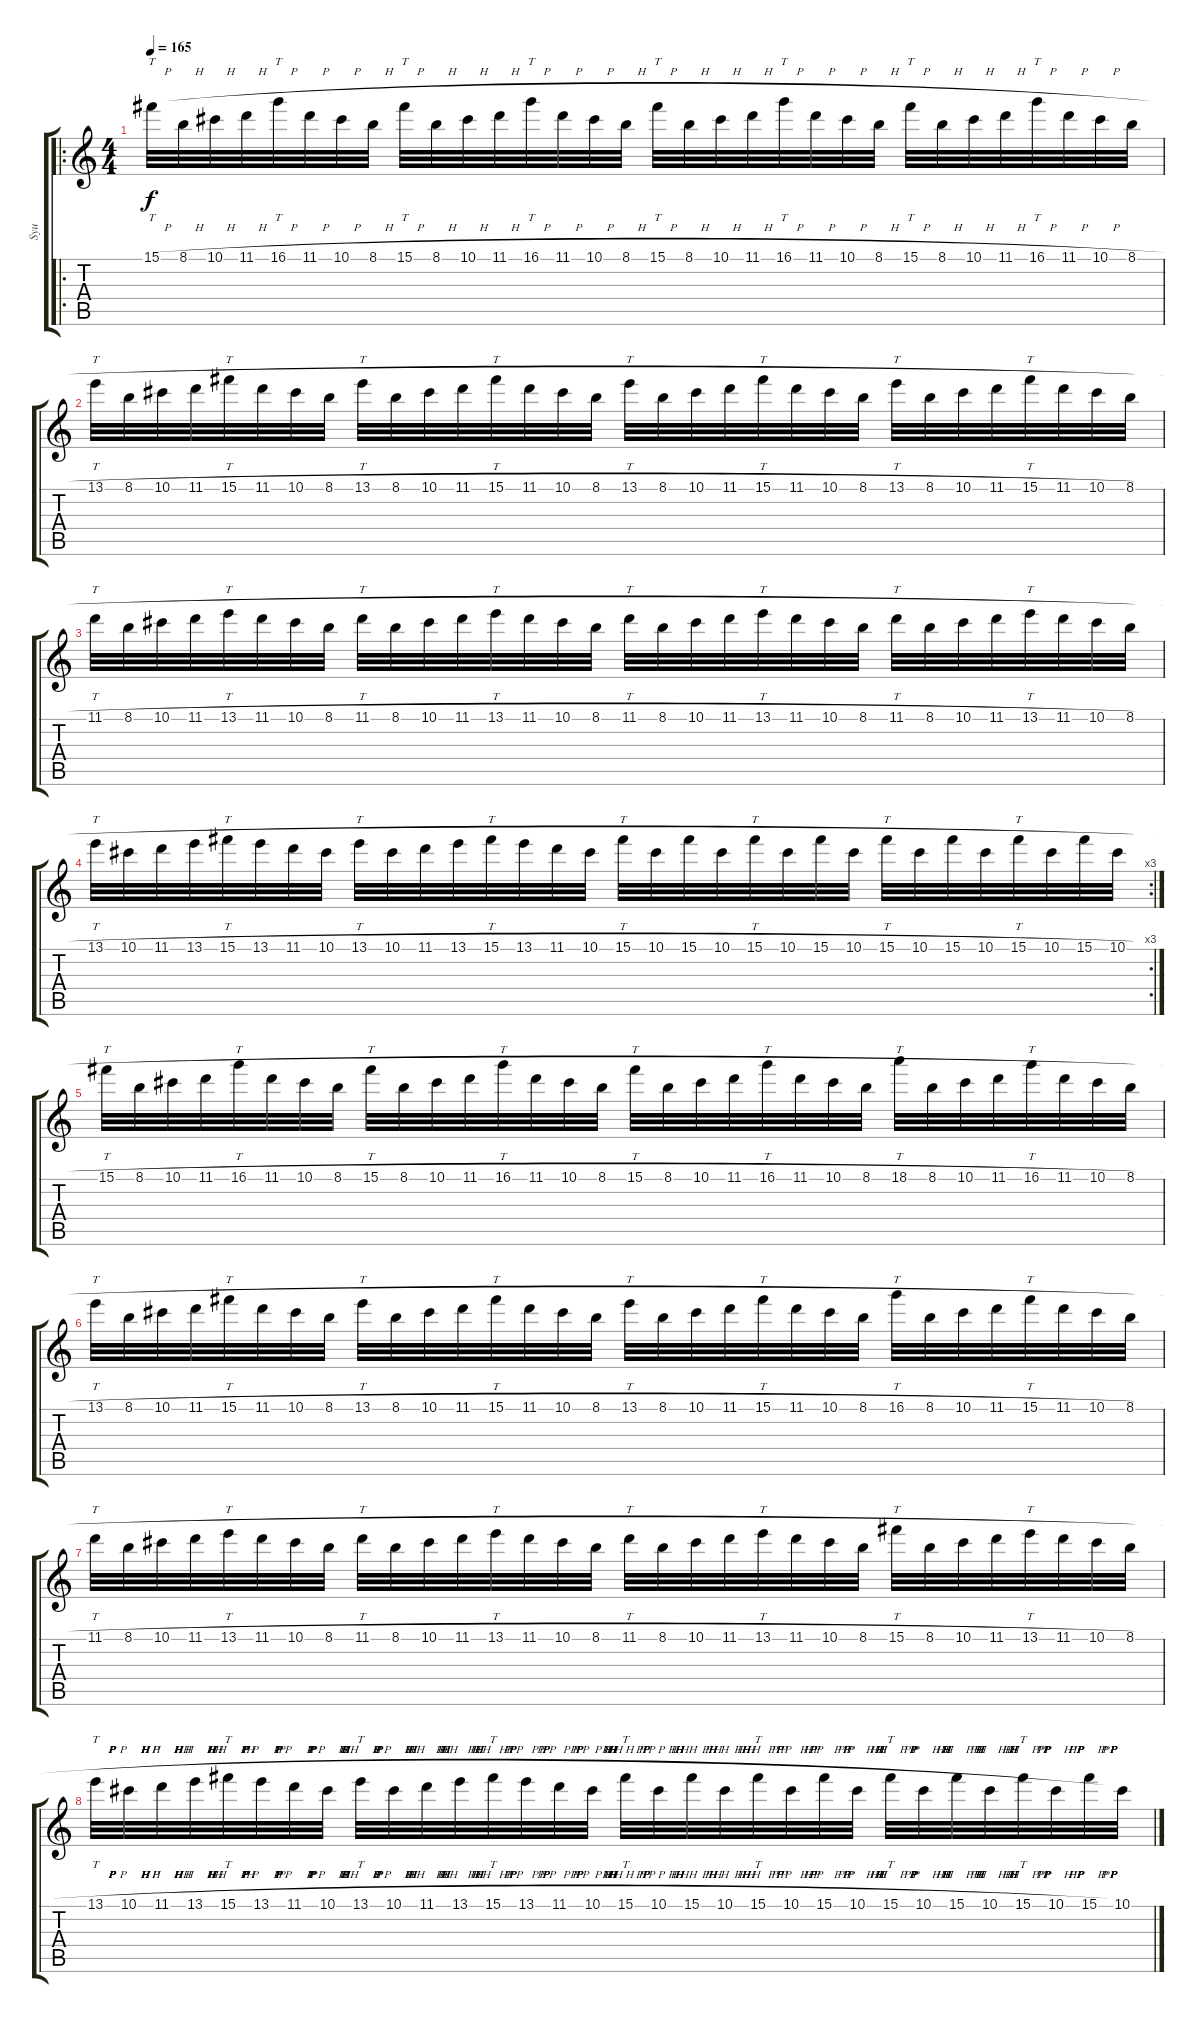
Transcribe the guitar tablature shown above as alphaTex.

\track ("Syu" "Syu") {instrument distortionguitar}
\staff {score tabs}
\tuning (Eb4 Bb3 Gb3 Db3 Ab2 Eb2) {hide}
\ro
\ts (4 4)
\tempo 165
\clef g2
\ks c
15.1{h}.32{tt dy f} 8.1{h}.32 10.1{h}.32 11.1{h}.32 16.1{h}.32{tt} 11.1{h}.32 10.1{h}.32 8.1{h}.32 15.1{h}.32{tt} 8.1{h}.32 10.1{h}.32 11.1{h}.32 16.1{h}.32{tt} 11.1{h}.32 10.1{h}.32 8.1{h}.32 15.1{h}.32{tt} 8.1{h}.32 10.1{h}.32 11.1{h}.32 16.1{h}.32{tt} 11.1{h}.32 10.1{h}.32 8.1{h}.32 15.1{h}.32{tt} 8.1{h}.32 10.1{h}.32 11.1{h}.32 16.1{h}.32{tt} 11.1{h}.32 10.1{h}.32 8.1{h}.32 |
13.1{h}.32{tt} 8.1{h}.32 10.1{h}.32 11.1{h}.32 15.1{h}.32{tt} 11.1{h}.32 10.1{h}.32 8.1{h}.32 13.1{h}.32{tt} 8.1{h}.32 10.1{h}.32 11.1{h}.32 15.1{h}.32{tt} 11.1{h}.32 10.1{h}.32 8.1{h}.32 13.1{h}.32{tt} 8.1{h}.32 10.1{h}.32 11.1{h}.32 15.1{h}.32{tt} 11.1{h}.32 10.1{h}.32 8.1{h}.32 13.1{h}.32{tt} 8.1{h}.32 10.1{h}.32 11.1{h}.32 15.1{h}.32{tt} 11.1{h}.32 10.1{h}.32 8.1{h}.32 |
11.1{h}.32{tt} 8.1{h}.32 10.1{h}.32 11.1{h}.32 13.1{h}.32{tt} 11.1{h}.32 10.1{h}.32 8.1{h}.32 11.1{h}.32{tt} 8.1{h}.32 10.1{h}.32 11.1{h}.32 13.1{h}.32{tt} 11.1{h}.32 10.1{h}.32 8.1{h}.32 11.1{h}.32{tt} 8.1{h}.32 10.1{h}.32 11.1{h}.32 13.1{h}.32{tt} 11.1{h}.32 10.1{h}.32 8.1{h}.32 11.1{h}.32{tt} 8.1{h}.32 10.1{h}.32 11.1{h}.32 13.1{h}.32{tt} 11.1{h}.32 10.1{h}.32 8.1{h}.32 |
\rc 3
13.1{h}.32{tt} 10.1{h}.32 11.1{h}.32 13.1{h}.32 15.1{h}.32{tt} 13.1{h}.32 11.1{h}.32 10.1{h}.32 13.1{h}.32{tt} 10.1{h}.32 11.1{h}.32 13.1{h}.32 15.1{h}.32{tt} 13.1{h}.32 11.1{h}.32 10.1{h}.32 15.1{h}.32{tt} 10.1{h}.32 15.1{h}.32 10.1{h}.32 15.1{h}.32{tt} 10.1{h}.32 15.1{h}.32 10.1{h}.32 15.1{h}.32{tt} 10.1{h}.32 15.1{h}.32 10.1{h}.32 15.1{h}.32{tt} 10.1{h}.32 15.1{h}.32 10.1{h}.32 |
15.1{h}.32{tt} 8.1{h}.32 10.1{h}.32 11.1{h}.32 16.1{h}.32{tt} 11.1{h}.32 10.1{h}.32 8.1{h}.32 15.1{h}.32{tt} 8.1{h}.32 10.1{h}.32 11.1{h}.32 16.1{h}.32{tt} 11.1{h}.32 10.1{h}.32 8.1{h}.32 15.1{h}.32{tt} 8.1{h}.32 10.1{h}.32 11.1{h}.32 16.1{h}.32{tt} 11.1{h}.32 10.1{h}.32 8.1{h}.32 18.1{h}.32{tt} 8.1{h}.32 10.1{h}.32 11.1{h}.32 16.1{h}.32{tt} 11.1{h}.32 10.1{h}.32 8.1{h}.32 |
13.1{h}.32{tt} 8.1{h}.32 10.1{h}.32 11.1{h}.32 15.1{h}.32{tt} 11.1{h}.32 10.1{h}.32 8.1{h}.32 13.1{h}.32{tt} 8.1{h}.32 10.1{h}.32 11.1{h}.32 15.1{h}.32{tt} 11.1{h}.32 10.1{h}.32 8.1{h}.32 13.1{h}.32{tt} 8.1{h}.32 10.1{h}.32 11.1{h}.32 15.1{h}.32{tt} 11.1{h}.32 10.1{h}.32 8.1{h}.32 16.1{h}.32{tt} 8.1{h}.32 10.1{h}.32 11.1{h}.32 15.1{h}.32{tt} 11.1{h}.32 10.1{h}.32 8.1{h}.32 |
11.1{h}.32{tt} 8.1{h}.32 10.1{h}.32 11.1{h}.32 13.1{h}.32{tt} 11.1{h}.32 10.1{h}.32 8.1{h}.32 11.1{h}.32{tt} 8.1{h}.32 10.1{h}.32 11.1{h}.32 13.1{h}.32{tt} 11.1{h}.32 10.1{h}.32 8.1{h}.32 11.1{h}.32{tt} 8.1{h}.32 10.1{h}.32 11.1{h}.32 13.1{h}.32{tt} 11.1{h}.32 10.1{h}.32 8.1{h}.32 15.1{h}.32{tt} 8.1{h}.32 10.1{h}.32 11.1{h}.32 13.1{h}.32{tt} 11.1{h}.32 10.1{h}.32 8.1{h}.32 |
13.1{h}.32{tt} 10.1{h}.32 11.1{h}.32 13.1{h}.32 15.1{h}.32{tt} 13.1{h}.32 11.1{h}.32 10.1{h}.32 13.1{h}.32{tt} 10.1{h}.32 11.1{h}.32 13.1{h}.32 15.1{h}.32{tt} 13.1{h}.32 11.1{h}.32 10.1{h}.32 15.1{h}.32{tt} 10.1{h}.32 15.1{h}.32 10.1{h}.32 15.1{h}.32{tt} 10.1{h}.32 15.1{h}.32 10.1{h}.32 15.1{h}.32{tt} 10.1{h}.32 15.1{h}.32 10.1{h}.32 15.1{h}.32{tt} 10.1{h}.32 15.1{h}.32 10.1{h}.32
